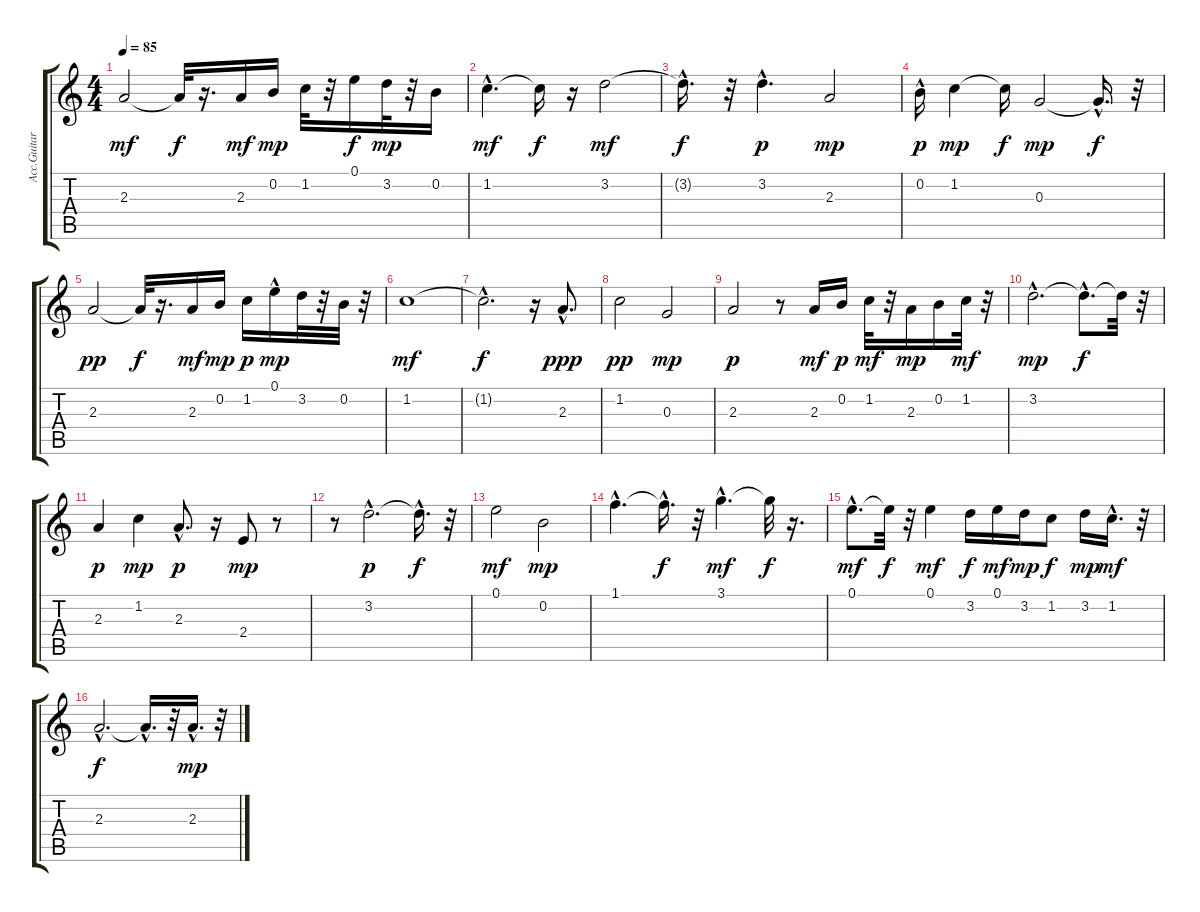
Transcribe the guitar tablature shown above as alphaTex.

\track ("Acc.Guitar Solo     " "Acc.Guitar") {instrument acousticguitarsteel}
\staff {score tabs}
\tuning (E4 B3 G3 D3 A2 E2) {hide}
\ts (4 4)
\tempo 85
\clef g2
\ks c
2.3.2{dy mf} 2.3{t}.32{dy f} r.16{d} 2.3.16{dy mf} 0.2.16{dy mp} 1.2.32 r.32 0.1.16{dy f} 3.2.32{dy mp} r.32 0.2.16 |
1.2{hac}.4{d dy mf} 1.2{t}.16{dy f} r.16 3.2.2{dy mf} |
3.2{hac t}.16{d dy f} r.32 3.2{hac}.4{d dy p} 2.3.2{dy mp} |
0.2{hac}.16{dy p} 1.2.4{dy mp} 1.2{t}.16{dy f} 0.3.2{dy mp} 0.3{hac t}.16{d dy f} r.32 |
2.3.2{dy pp} 2.3{t}.32{dy f} r.16{d} 2.3.16{dy mf} 0.2.16{dy mp} 1.2.16{dy p} 0.1{hac}.16{dy mp} 3.2.32 r.32 0.2.32 r.32 |
1.2.1{dy mf} |
1.2{hac t}.2{d dy f} r.16 2.3{hac}.8{d dy ppp} |
1.2.2{dy pp} 0.3.2{dy mp} |
2.3.2{dy p} r.8 2.3.16{dy mf} 0.2.16{dy p} 1.2.32{dy mf} r.32 2.3.16{dy mp} 0.2.16 1.2.32{dy mf} r.32 |
3.2{hac}.2{d dy mp} 3.2{hac t}.8{d dy f} 3.2{t}.32 r.32 |
2.3.4{dy p} 1.2.4{dy mp} 2.3{hac}.8{d dy p} r.16 2.4.8{dy mp} r.8 |
r.8 3.2{hac}.2{d dy p} 3.2{hac t}.16{d dy f} r.32 |
0.1.2{dy mf} 0.2.2{dy mp} |
1.1{hac}.4{d} 1.1{hac t}.16{d dy f} r.32 3.1{hac}.4{d dy mf} 3.1{t}.32{dy f} r.16{d} |
0.1{hac}.8{d dy mf} 0.1{t}.32{dy f} r.32 0.1.4{dy mf} 3.2.16{dy f} 0.1.16{dy mf} 3.2.16{dy mp} 1.2.8{dy f} 3.2.16{dy mp} 1.2{hac}.16{d dy mf} r.32 |
2.3{hac}.2{d dy f} 2.3{hac t}.16{d} r.32 2.3{hac}.16{d dy mp} r.32
